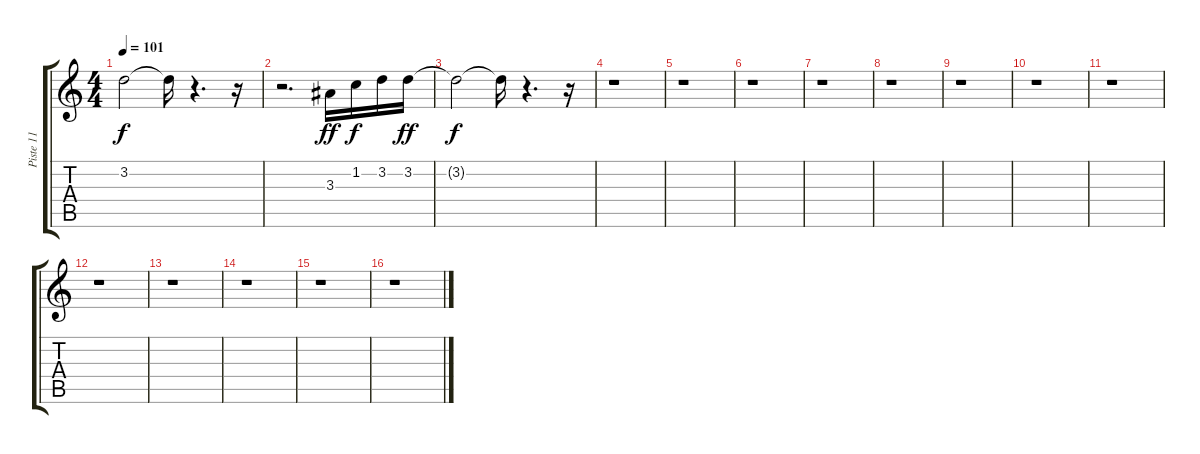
\track ("Piste 11" "Piste 11") {instrument electricguitarjazz}
\staff {score tabs}
\tuning (E4 B3 G3 D3 A2 E2) {hide}
\ts (4 4)
\tempo 101
\clef g2
\ks c
3.2{t}.2{dy f} 3.2{t}.16 r.4{d} r.16 |
r.2{d} 3.3.16{dy ff} 1.2.16{dy f} 3.2.16 3.2.16{dy ff} |
3.2{t}.2{dy f} 3.2{t}.16 r.4{d} r.16 |
r.1 |
r.1 |
r.1 |
r.1 |
r.1 |
r.1 |
r.1 |
r.1 |
r.1 |
r.1 |
r.1 |
r.1 |
r.1
